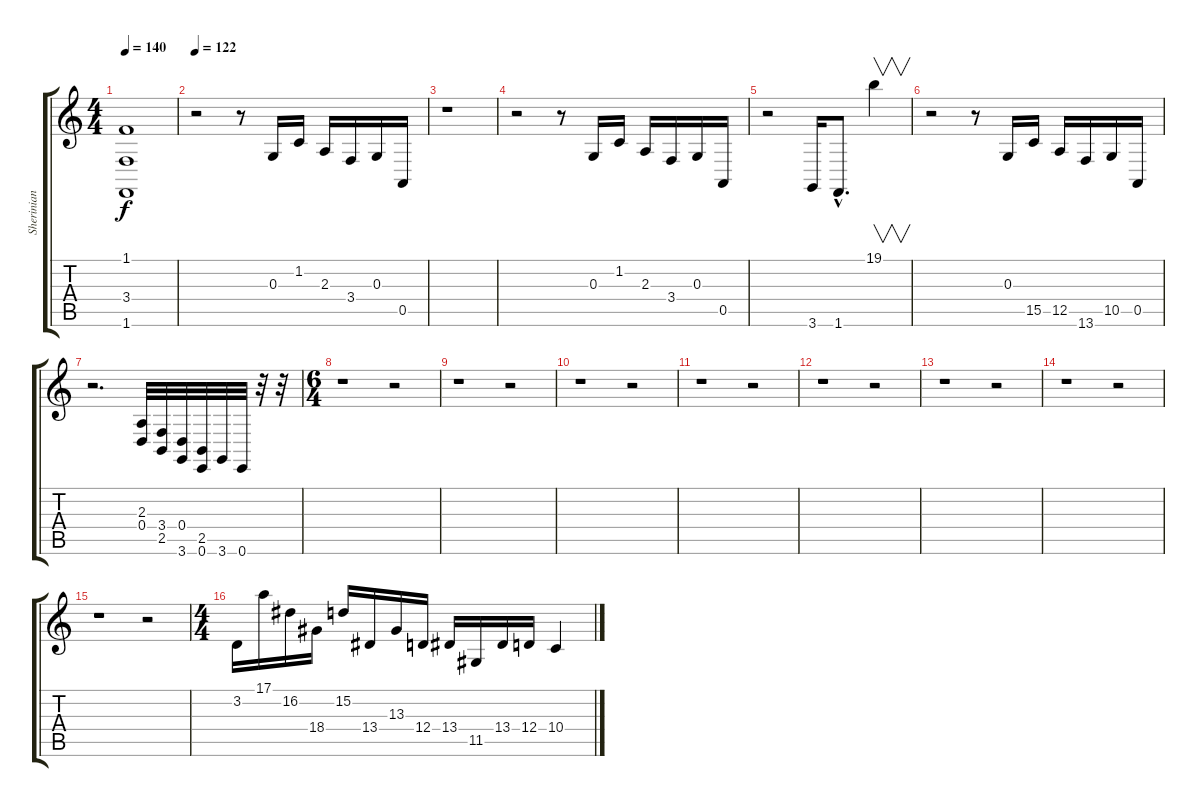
\track ("Sherinian Lead" "Sherinian ") {instrument lead1square}
\staff {score tabs}
\tuning (E4 B3 G3 D3 A2 E2) {hide}
\ts (4 4)
\tempo 140
\clef g2
\ks c
(1.1{t} 3.4{t} 1.6{t}).1{dy f} |
\tempo 122
r.2 r.8 0.3.16{balance 12 instrument fx5brightness} 1.2.16 2.3.16 3.4.16 0.3.16 0.5.16 |
r.1 |
r.2 r.8 0.3.16 1.2.16 2.3.16 3.4.16 0.3.16 0.5.16 |
r.2 3.6.16{balance 8 instrument lead1square} 1.6{hac}.8{d balance 0} 19.1.4{v balance 16} |
r.2 r.8 0.3.16{instrument fx5brightness} 15.5.16 12.5.16 13.6.16 10.5.16 0.5.16 |
r.2{d} (2.3 0.4).32{instrument drawbarorgan} (3.4 2.5).32 (0.4 3.6).32 (2.5 0.6).32 3.6.32 0.6.32 r.32 r.32 |
\ts (6 4)
r.1 r.2 |
r.1 r.2 |
r.1 r.2 |
r.1 r.2 |
r.1 r.2 |
r.1 r.2 |
r.1 r.2 |
r.1 r.2 |
\ts (4 4)
3.2.16 17.1.16 16.2.16 18.4.16 15.2.16 13.4.16 13.3.16 12.4.16 13.4.16 11.5.16 13.4.16 12.4.16 10.4.4
